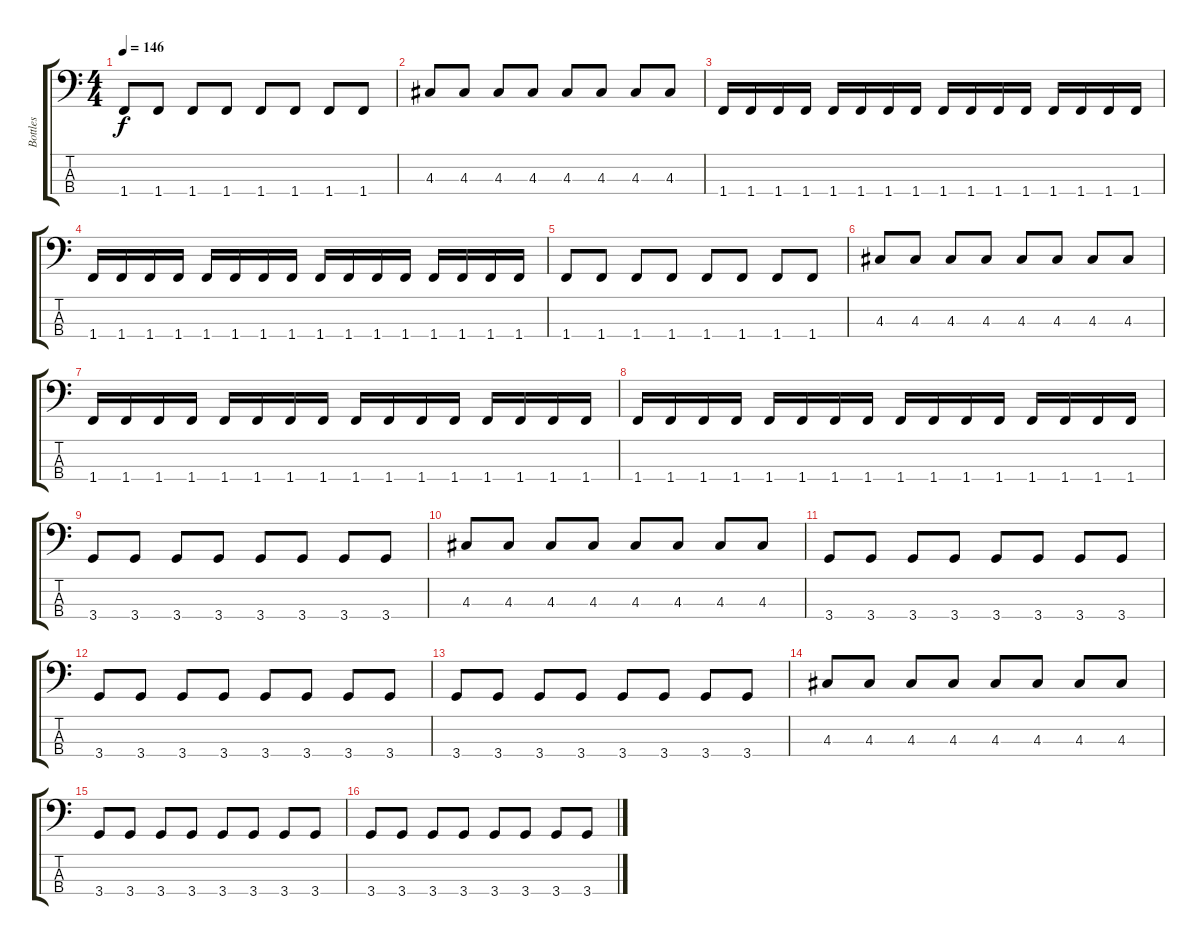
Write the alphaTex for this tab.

\track ("Bottles" "Bottles") {instrument electricbasspick}
\staff {score tabs}
\tuning (G2 D2 A1 E1) {hide}
\ts (4 4)
\tempo 146
\clef f4
\ks c
1.4.8{dy f} 1.4.8 1.4.8 1.4.8 1.4.8 1.4.8 1.4.8 1.4.8 |
4.3.8 4.3.8 4.3.8 4.3.8 4.3.8 4.3.8 4.3.8 4.3.8 |
1.4.16 1.4.16 1.4.16 1.4.16 1.4.16 1.4.16 1.4.16 1.4.16 1.4.16 1.4.16 1.4.16 1.4.16 1.4.16 1.4.16 1.4.16 1.4.16 |
1.4.16 1.4.16 1.4.16 1.4.16 1.4.16 1.4.16 1.4.16 1.4.16 1.4.16 1.4.16 1.4.16 1.4.16 1.4.16 1.4.16 1.4.16 1.4.16 |
1.4.8 1.4.8 1.4.8 1.4.8 1.4.8 1.4.8 1.4.8 1.4.8 |
4.3.8 4.3.8 4.3.8 4.3.8 4.3.8 4.3.8 4.3.8 4.3.8 |
1.4.16 1.4.16 1.4.16 1.4.16 1.4.16 1.4.16 1.4.16 1.4.16 1.4.16 1.4.16 1.4.16 1.4.16 1.4.16 1.4.16 1.4.16 1.4.16 |
1.4.16 1.4.16 1.4.16 1.4.16 1.4.16 1.4.16 1.4.16 1.4.16 1.4.16 1.4.16 1.4.16 1.4.16 1.4.16 1.4.16 1.4.16 1.4.16 |
3.4.8 3.4.8 3.4.8 3.4.8 3.4.8 3.4.8 3.4.8 3.4.8 |
4.3.8 4.3.8 4.3.8 4.3.8 4.3.8 4.3.8 4.3.8 4.3.8 |
3.4.8 3.4.8 3.4.8 3.4.8 3.4.8 3.4.8 3.4.8 3.4.8 |
3.4.8 3.4.8 3.4.8 3.4.8 3.4.8 3.4.8 3.4.8 3.4.8 |
3.4.8 3.4.8 3.4.8 3.4.8 3.4.8 3.4.8 3.4.8 3.4.8 |
4.3.8 4.3.8 4.3.8 4.3.8 4.3.8 4.3.8 4.3.8 4.3.8 |
3.4.8 3.4.8 3.4.8 3.4.8 3.4.8 3.4.8 3.4.8 3.4.8 |
3.4.8 3.4.8 3.4.8 3.4.8 3.4.8 3.4.8 3.4.8 3.4.8
